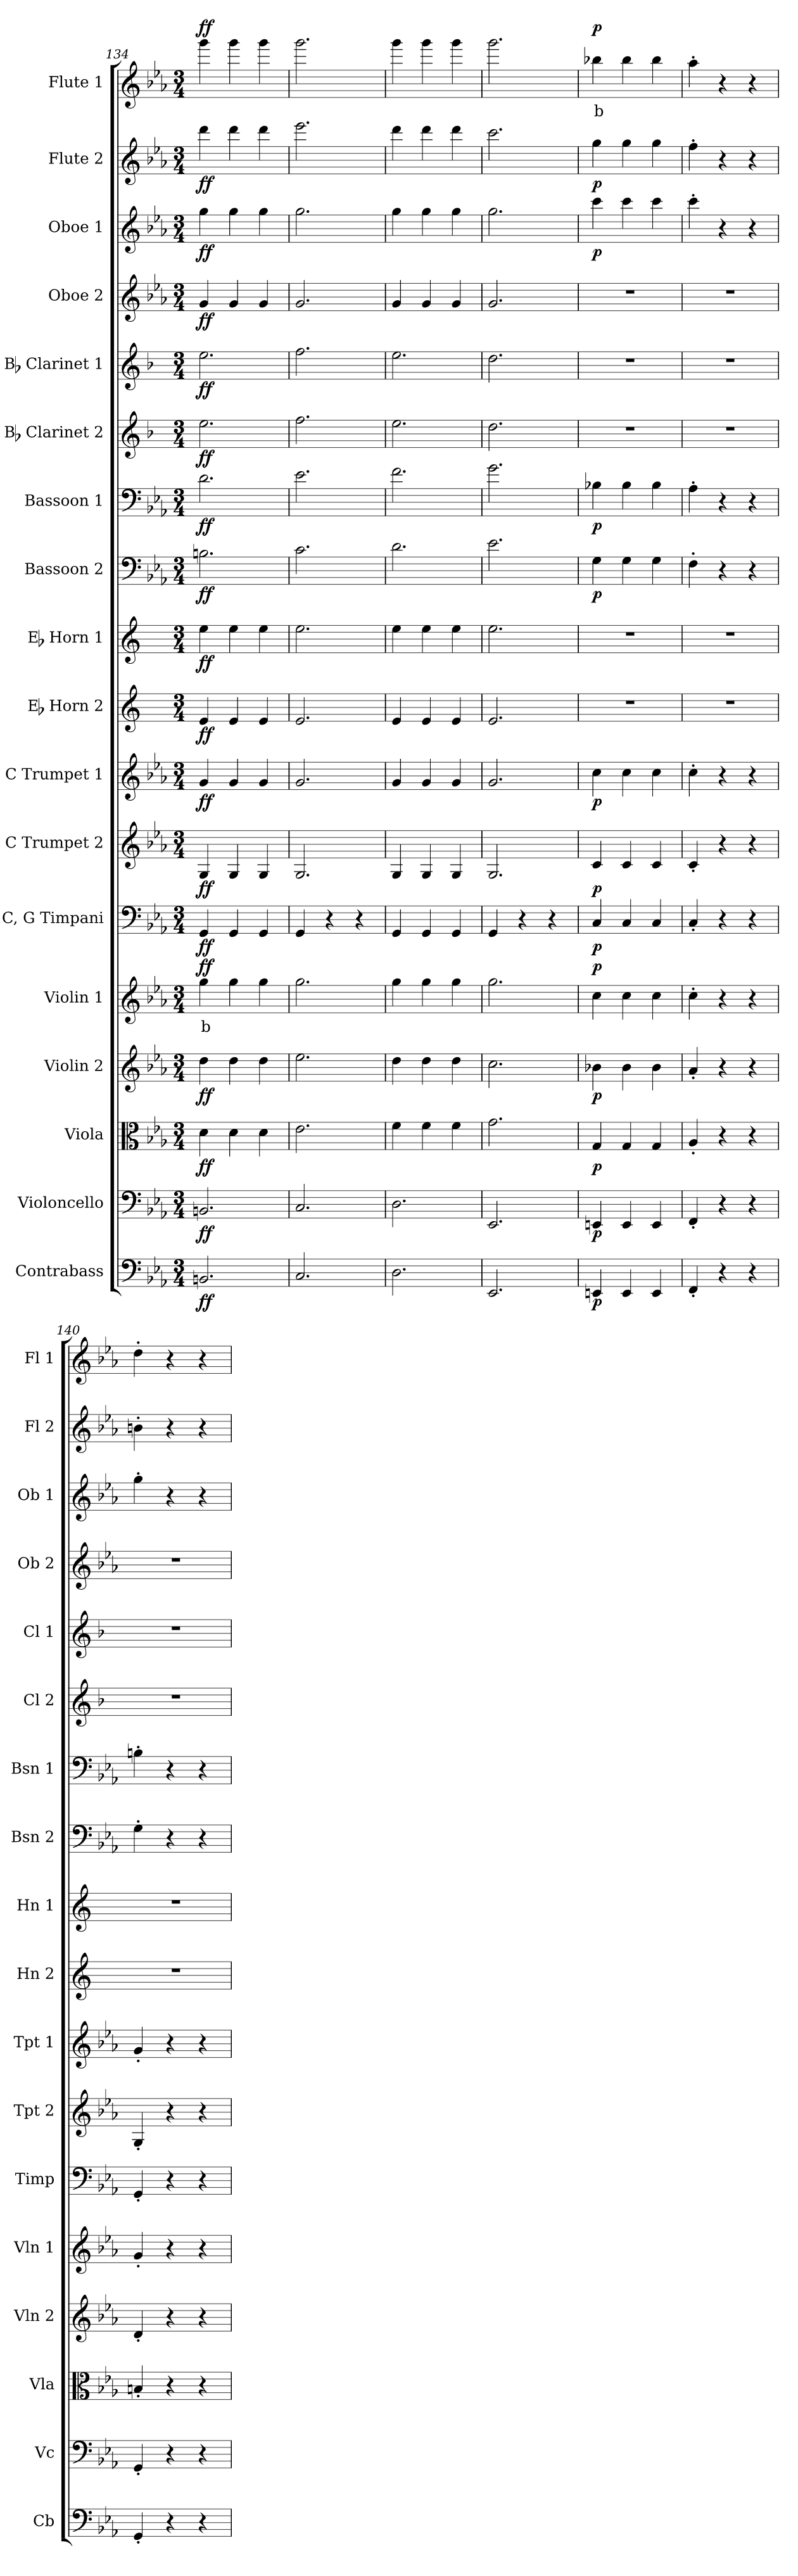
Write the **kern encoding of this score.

**kern	**dynam	**kern	**dynam	**kern	**dynam	**kern	**dynam	**kern	**text	**dynam	**kern	**dynam	**kern	**dynam	**kern	**dynam	**kern	**dynam	**kern	**dynam	**kern	**dynam	**kern	**dynam	**kern	**dynam	**kern	**dynam	**kern	**dynam	**kern	**dynam	**kern	**dynam	**kern	**text	**dynam
*part18	*part18	*part17	*part17	*part16	*part16	*part15	*part15	*part14	*part14	*part14	*part13	*part13	*part12	*part12	*part11	*part11	*part10	*part10	*part9	*part9	*part8	*part8	*part7	*part7	*part6	*part6	*part5	*part5	*part4	*part4	*part3	*part3	*part2	*part2	*part1	*part1	*part1
*staff18	*staff18	*staff17	*staff17	*staff16	*staff16	*staff15	*staff15	*staff14	*staff14	*staff14	*staff13	*staff13	*staff12	*staff12	*staff11	*staff11	*staff10	*staff10	*staff9	*staff9	*staff8	*staff8	*staff7	*staff7	*staff6	*staff6	*staff5	*staff5	*staff4	*staff4	*staff3	*staff3	*staff2	*staff2	*staff1	*staff1	*staff1
*I"Contrabass	*	*I"Violoncello	*	*I"Viola	*	*I"Violin 2	*	*I"Violin 1	*	*	*I"C, G Timpani	*	*I"C Trumpet 2	*	*I"C Trumpet 1	*	*I"Eb Horn 2	*	*I"Eb Horn 1	*	*I"Bassoon 2	*	*I"Bassoon 1	*	*I"Bb Clarinet 2	*	*I"Bb Clarinet 1	*	*I"Oboe 2	*	*I"Oboe 1	*	*I"Flute 2	*	*I"Flute 1	*	*
*I'Cb	*	*I'Vc	*	*I'Vla	*	*I'Vln 2	*	*I'Vln 1	*	*	*I'Timp	*	*I'Tpt 2	*	*I'Tpt 1	*	*I'Hn 2	*	*I'Hn 1	*	*I'Bsn 2	*	*I'Bsn 1	*	*I'Cl 2	*	*I'Cl 1	*	*I'Ob 2	*	*I'Ob 1	*	*I'Fl 2	*	*I'Fl 1	*	*
!!LO:PB:g=z
*clefF4	*	*clefF4	*	*clefC3	*	*clefG2	*	*clefG2	*	*	*clefF4	*	*clefG2	*	*clefG2	*	*clefG2	*	*clefG2	*	*clefF4	*	*clefF4	*	*clefG2	*	*clefG2	*	*clefG2	*	*clefG2	*	*clefG2	*	*clefG2	*	*
*ITrd7c12	*	*	*	*	*	*	*	*	*	*	*	*	*	*	*	*	*ITrd5c9	*	*ITrd5c9	*	*	*	*	*	*ITrd1c2	*	*ITrd1c2	*	*	*	*	*	*	*	*	*	*
*k[b-e-a-]	*	*k[b-e-a-]	*	*k[b-e-a-]	*	*k[b-e-a-]	*	*k[b-e-a-]	*	*	*k[b-e-a-]	*	*k[b-e-a-]	*	*k[b-e-a-]	*	*k[b-e-a-]	*	*k[b-e-a-]	*	*k[b-e-a-]	*	*k[b-e-a-]	*	*k[b-e-a-]	*	*k[b-e-a-]	*	*k[b-e-a-]	*	*k[b-e-a-]	*	*k[b-e-a-]	*	*k[b-e-a-]	*	*
*M3/4	*	*M3/4	*	*M3/4	*	*M3/4	*	*M3/4	*	*	*M3/4	*	*M3/4	*	*M3/4	*	*M3/4	*	*M3/4	*	*M3/4	*	*M3/4	*	*M3/4	*	*M3/4	*	*M3/4	*	*M3/4	*	*M3/4	*	*M3/4	*	*
=134	=134	=134	=134	=134	=134	=134	=134	=134	=134	=134	=134	=134	=134	=134	=134	=134	=134	=134	=134	=134	=134	=134	=134	=134	=134	=134	=134	=134	=134	=134	=134	=134	=134	=134	=134	=134	=134
!	!LO:DY:b	!	!LO:DY:b	!	!LO:DY:b	!	!LO:DY:b	!	!LO:LY:b:color=#FF0000	!LO:DY:b	!	!LO:DY:b	!	!LO:DY:b	!	!LO:DY:b	!	!LO:DY:b	!	!LO:DY:b	!	!LO:DY:b	!	!LO:DY:b	!	!LO:DY:b	!	!LO:DY:b	!	!LO:DY:b	!	!LO:DY:b	!	!LO:DY:b	!	!	!LO:DY:b
2.BBBn/	ff	2.BBn/	ff	4d\	ff	4dd\	ff	4gg\	b	ff	4GG/	ff	4G/	ff	4g/	ff	4G/	ff	4g\	ff	2.Bn\	ff	2.d\	ff	2.dd\	ff	2.dd\	ff	4g/	ff	4gg\	ff	4ddd\	ff	4ggg\	.	ff
.	.	.	.	4d\	.	4dd\	.	4gg\	.	.	4GG/	.	4G/	.	4g/	.	4G/	.	4g\	.	.	.	.	.	.	.	.	.	4g/	.	4gg\	.	4ddd\	.	4ggg\	.	.
.	.	.	.	4d\	.	4dd\	.	4gg\	.	.	4GG/	.	4G/	.	4g/	.	4G/	.	4g\	.	.	.	.	.	.	.	.	.	4g/	.	4gg\	.	4ddd\	.	4ggg\	.	.
=135	=135	=135	=135	=135	=135	=135	=135	=135	=135	=135	=135	=135	=135	=135	=135	=135	=135	=135	=135	=135	=135	=135	=135	=135	=135	=135	=135	=135	=135	=135	=135	=135	=135	=135	=135	=135	=135
2.CC/	.	2.C/	.	2.e-\	.	2.ee-\	.	2.gg\	.	.	4GG/	.	2.G/	.	2.g/	.	2.G/	.	2.g\	.	2.c\	.	2.e-\	.	2.ee-\	.	2.ee-\	.	2.g/	.	2.gg\	.	2.eee-\	.	2.ggg\	.	.
.	.	.	.	.	.	.	.	.	.	.	4r	.	.	.	.	.	.	.	.	.	.	.	.	.	.	.	.	.	.	.	.	.	.	.	.	.	.
.	.	.	.	.	.	.	.	.	.	.	4r	.	.	.	.	.	.	.	.	.	.	.	.	.	.	.	.	.	.	.	.	.	.	.	.	.	.
=136	=136	=136	=136	=136	=136	=136	=136	=136	=136	=136	=136	=136	=136	=136	=136	=136	=136	=136	=136	=136	=136	=136	=136	=136	=136	=136	=136	=136	=136	=136	=136	=136	=136	=136	=136	=136	=136
2.DD\	.	2.D\	.	4f\	.	4dd\	.	4gg\	.	.	4GG/	.	4G/	.	4g/	.	4G/	.	4g\	.	2.d\	.	2.f\	.	2.dd\	.	2.dd\	.	4g/	.	4gg\	.	4ddd\	.	4ggg\	.	.
.	.	.	.	4f\	.	4dd\	.	4gg\	.	.	4GG/	.	4G/	.	4g/	.	4G/	.	4g\	.	.	.	.	.	.	.	.	.	4g/	.	4gg\	.	4ddd\	.	4ggg\	.	.
.	.	.	.	4f\	.	4dd\	.	4gg\	.	.	4GG/	.	4G/	.	4g/	.	4G/	.	4g\	.	.	.	.	.	.	.	.	.	4g/	.	4gg\	.	4ddd\	.	4ggg\	.	.
=137	=137	=137	=137	=137	=137	=137	=137	=137	=137	=137	=137	=137	=137	=137	=137	=137	=137	=137	=137	=137	=137	=137	=137	=137	=137	=137	=137	=137	=137	=137	=137	=137	=137	=137	=137	=137	=137
2.EEE-/	.	2.EE-/	.	2.g\	.	2.cc\	.	2.gg\	.	.	4GG/	.	2.G/	.	2.g/	.	2.G/	.	2.g\	.	2.e-\	.	2.g\	.	2.cc\	.	2.cc\	.	2.g/	.	2.gg\	.	2.ccc\	.	2.ggg\	.	.
.	.	.	.	.	.	.	.	.	.	.	4r	.	.	.	.	.	.	.	.	.	.	.	.	.	.	.	.	.	.	.	.	.	.	.	.	.	.
.	.	.	.	.	.	.	.	.	.	.	4r	.	.	.	.	.	.	.	.	.	.	.	.	.	.	.	.	.	.	.	.	.	.	.	.	.	.
=138	=138	=138	=138	=138	=138	=138	=138	=138	=138	=138	=138	=138	=138	=138	=138	=138	=138	=138	=138	=138	=138	=138	=138	=138	=138	=138	=138	=138	=138	=138	=138	=138	=138	=138	=138	=138	=138
!	!LO:DY:b	!	!LO:DY:b	!	!LO:DY:b	!	!LO:DY:b	!	!	!LO:DY:b	!	!LO:DY:b	!	!LO:DY:b	!	!LO:DY:b	!	!	!	!	!	!LO:DY:b	!	!LO:DY:b	!	!	!	!	!	!	!	!LO:DY:b	!	!LO:DY:b	!	!LO:LY:b:color=#FF0000	!LO:DY:b
4EEEn/	p	4EEn/	p	4G/	p	4b-X\	p	4cc\	.	p	4C/	p	4c/	p	4cc\	p	2.r	.	2.r	.	4G\	p	4B-X\	p	2.r	.	2.r	.	2.r	.	4ccc\	p	4gg\	p	4bb-X\	b	p
4EEE/	.	4EE/	.	4G/	.	4b-\	.	4cc\	.	.	4C/	.	4c/	.	4cc\	.	.	.	.	.	4G\	.	4B-\	.	.	.	.	.	.	.	4ccc\	.	4gg\	.	4bb-\	.	.
4EEE/	.	4EE/	.	4G/	.	4b-\	.	4cc\	.	.	4C/	.	4c/	.	4cc\	.	.	.	.	.	4G\	.	4B-\	.	.	.	.	.	.	.	4ccc\	.	4gg\	.	4bb-\	.	.
=139	=139	=139	=139	=139	=139	=139	=139	=139	=139	=139	=139	=139	=139	=139	=139	=139	=139	=139	=139	=139	=139	=139	=139	=139	=139	=139	=139	=139	=139	=139	=139	=139	=139	=139	=139	=139	=139
4FFF'/	.	4FF'/	.	4A-'/	.	4a-'/	.	4cc'\	.	.	4C'/	.	4c'/	.	4cc'\	.	2.r	.	2.r	.	4F'\	.	4A-'\	.	2.r	.	2.r	.	2.r	.	4ccc'\	.	4ff'\	.	4aa-'\	.	.
4r	.	4r	.	4r	.	4r	.	4r	.	.	4r	.	4r	.	4r	.	.	.	.	.	4r	.	4r	.	.	.	.	.	.	.	4r	.	4r	.	4r	.	.
4r	.	4r	.	4r	.	4r	.	4r	.	.	4r	.	4r	.	4r	.	.	.	.	.	4r	.	4r	.	.	.	.	.	.	.	4r	.	4r	.	4r	.	.
=140	=140	=140	=140	=140	=140	=140	=140	=140	=140	=140	=140	=140	=140	=140	=140	=140	=140	=140	=140	=140	=140	=140	=140	=140	=140	=140	=140	=140	=140	=140	=140	=140	=140	=140	=140	=140	=140
4GGG'/	.	4GG'/	.	4Bn'/	.	4d'/	.	4g'/	.	.	4GG'/	.	4G'/	.	4g'/	.	2.r	.	2.r	.	4G'\	.	4Bn'\	.	2.r	.	2.r	.	2.r	.	4gg'\	.	4bn'\	.	4dd'\	.	.
4r	.	4r	.	4r	.	4r	.	4r	.	.	4r	.	4r	.	4r	.	.	.	.	.	4r	.	4r	.	.	.	.	.	.	.	4r	.	4r	.	4r	.	.
4r	.	4r	.	4r	.	4r	.	4r	.	.	4r	.	4r	.	4r	.	.	.	.	.	4r	.	4r	.	.	.	.	.	.	.	4r	.	4r	.	4r	.	.
=	=	=	=	=	=	=	=	=	=	=	=	=	=	=	=	=	=	=	=	=	=	=	=	=	=	=	=	=	=	=	=	=	=	=	=	=	=
*-	*-	*-	*-	*-	*-	*-	*-	*-	*-	*-	*-	*-	*-	*-	*-	*-	*-	*-	*-	*-	*-	*-	*-	*-	*-	*-	*-	*-	*-	*-	*-	*-	*-	*-	*-	*-	*-
